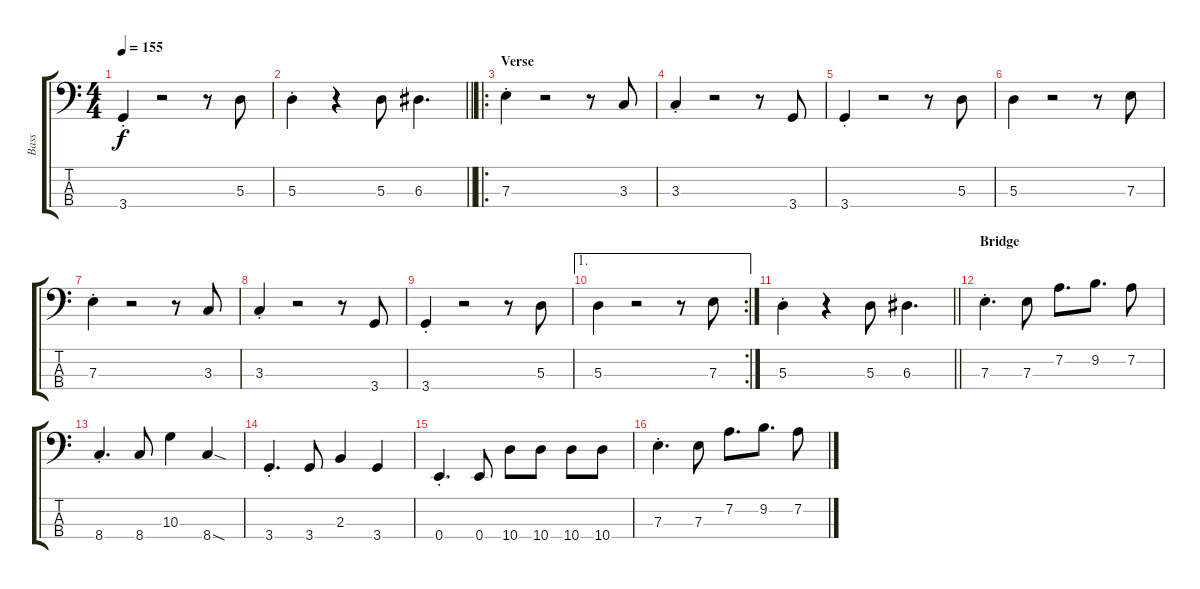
\track ("Bass" "Bass") {instrument electricbassfinger}
\staff {score tabs}
\tuning (G2 D2 A1 E1) {hide}
\ts (4 4)
\tempo 155
\clef f4
\ks c
3.4{st}.4{dy f} r.2 r.8 5.3.8 |
\barLineRight lightlight
5.3{st}.4 r.4 5.3.8 6.3.4{d} |
\ro
\section ("" "Verse")
7.3{st}.4 r.2 r.8 3.3.8 |
3.3{st}.4 r.2 r.8 3.4.8 |
3.4{st}.4 r.2 r.8 5.3.8 |
5.3.4 r.2 r.8 7.3.8 |
7.3{st}.4 r.2 r.8 3.3.8 |
3.3{st}.4 r.2 r.8 3.4.8 |
3.4{st}.4 r.2 r.8 5.3.8 |
\ae 1
\rc 2
5.3.4 r.2 r.8 7.3.8 |
\barLineRight lightlight
5.3{st}.4 r.4 5.3.8 6.3.4{d} |
\section ("" "Bridge")
7.3{st}.4{d} 7.3.8 7.2.8{d} 9.2.8{d} 7.2.8 |
8.4{st}.4{d} 8.4.8 10.3.4 8.4{sod}.4 |
3.4{st}.4{d} 3.4.8 2.3.4 3.4.4 |
0.4{st}.4{d} 0.4.8 10.4.8 10.4.8 10.4.8 10.4.8 |
7.3{st}.4{d} 7.3.8 7.2.8{d} 9.2.8{d} 7.2.8
